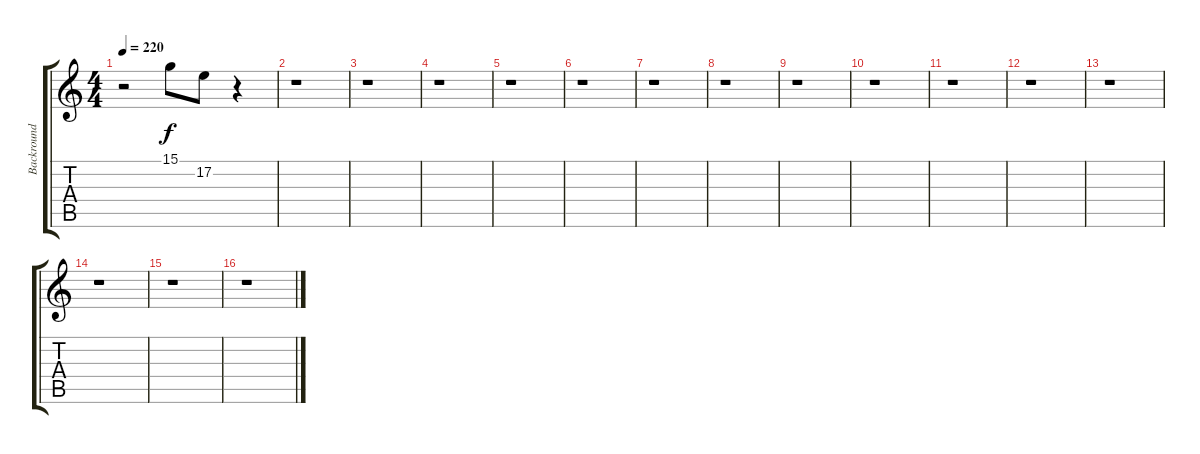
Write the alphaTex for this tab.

\track ("Backround Vocals" "Backround ") {instrument lead8bassandlead}
\staff {score tabs}
\tuning (E4 B3 G3 D3 A2 E2) {hide}
\ts (4 4)
\tempo 220
\clef g2
\ks c
r.2{dy f instrument lead8bassandlead} 15.1.8 17.2.8 r.4 |
r.1 |
r.1 |
r.1 |
r.1 |
r.1 |
r.1 |
r.1 |
r.1 |
r.1 |
r.1 |
r.1 |
r.1 |
r.1 |
r.1 |
r.1
